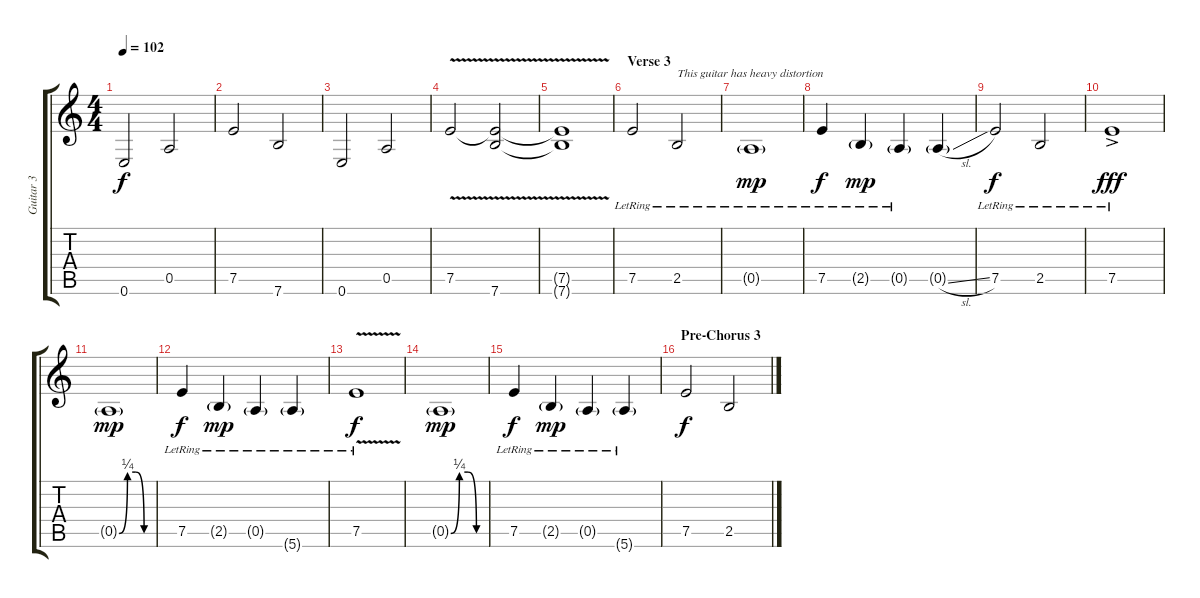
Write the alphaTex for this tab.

\track ("Guitar 3" "Guitar 3") {instrument distortionguitar}
\staff {score tabs}
\tuning (E4 B3 G3 D3 A2 E2) {hide}
\ts (4 4)
\tempo 102
\clef g2
\ks c
0.6.2{dy f} 0.5.2 |
7.5.2 7.6.2 |
0.6.2 0.5.2 |
7.5{v}.2{volume 0 instrument distortionguitar} (7.5{t} 7.6{v}).2 |
(7.5{t} 7.6{t}).1 |
\section ("" "Verse 3")
7.5{lr}.2{volume 13 instrument distortionguitar} 2.5{lr}.2{txt "This guitar has heavy distortion"} |
0.5{g lr}.1{dy mp} |
7.5{lr}.4{dy f} 2.5{g lr}.4{dy mp} 0.5{g lr}.4 0.5{sl g}.4 |
7.5{lr}.2{dy f} 2.5{lr}.2 |
7.5{ac lr}.1{dy fff} |
0.5{be (custom 0 0 15 1 30 1 45 0 60 0) g}.1{dy mp} |
7.5{lr}.4{dy f} 2.5{g lr}.4{dy mp} 0.5{g lr}.4 5.6{g lr}.4 |
7.5{v lr}.1{dy f} |
0.5{be (custom 0 0 15 1 30 1 45 0 60 0) g}.1{dy mp} |
7.5{lr}.4{dy f} 2.5{g lr}.4{dy mp} 0.5{g lr}.4 5.6{g lr}.4 |
\section ("" "Pre-Chorus 3")
7.5.2{dy f} 2.5.2
